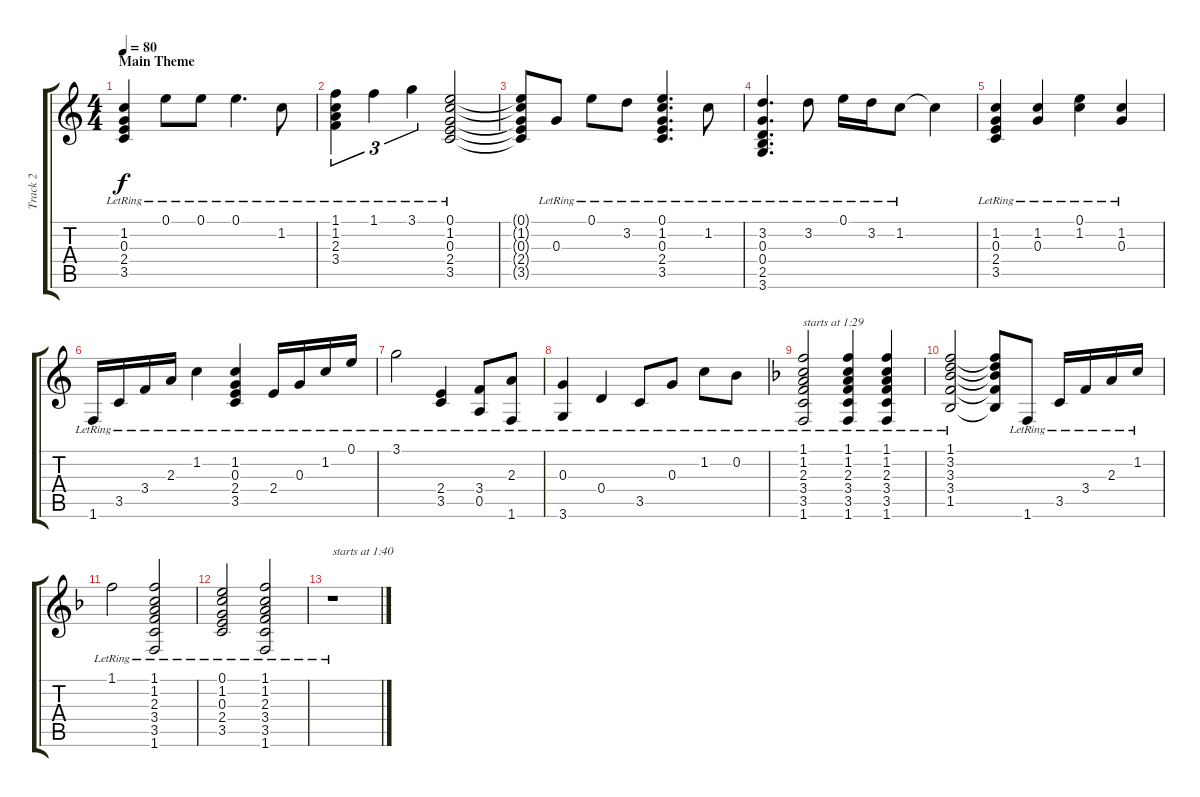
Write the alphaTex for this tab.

\track ("Track 2" "Track 2") {instrument acousticguitarnylon}
\staff {score tabs}
\tuning (E4 B3 G3 D3 A2 E2) {hide}
\ts (4 4)
\section ("" "Main Theme")
\tempo 80
\clef g2
\ks c
(1.2{lr} 0.3{lr} 2.4{lr} 3.5{lr}).4{dy f} 0.1{lr}.8 0.1{lr}.8 0.1{lr}.4{d} 1.2{lr}.8 |
(1.1{lr} 1.2{lr} 2.3{lr} 3.4{lr}).4{tu (3 2)} 1.1{lr}.4{tu (3 2)} 3.1{lr}.4{tu (3 2)} (0.1{lr} 1.2{lr} 0.3{lr} 2.4{lr} 3.5{lr}).2 |
(0.1{t} 1.2{t} 0.3{t} 2.4{t} 3.5{t}).8 0.3{lr}.8 0.1{lr}.8 3.2{lr}.8 (0.1{lr} 1.2{lr} 0.3{lr} 2.4{lr} 3.5{lr}).4{d} 1.2{lr}.8 |
(3.2{lr} 0.3{lr} 0.4{lr} 2.5{lr} 3.6{lr}).4{d} 3.2{lr}.8 0.1{lr}.16 3.2{lr}.16 1.2{lr}.8 1.2{t}.4 |
(1.2{lr} 0.3{lr} 2.4{lr} 3.5{lr}).4 (1.2{lr} 0.3{lr}).4 (0.1{lr} 1.2{lr}).4 (1.2{lr} 0.3{lr}).4 |
1.6{lr}.16 3.5{lr}.16 3.4{lr}.16 2.3{lr}.16 1.2{lr}.4 (1.2{lr} 0.3{lr} 2.4{lr} 3.5{lr}).4 2.4{lr}.16 0.3{lr}.16 1.2{lr}.16 0.1{lr}.16 |
3.1{lr}.2 (2.4{lr} 3.5{lr}).4 (3.4{lr} 0.5{lr}).8 (2.3{lr} 1.6{lr}).8 |
(0.3{lr} 3.6{lr}).4 0.4{lr}.4 3.5{lr}.8 0.3{lr}.8 1.2{lr}.8 0.2{lr}.8 |
\ks f
(1.1{lr} 1.2{lr} 2.3{lr} 3.4{lr} 3.5{lr} 1.6{lr}).2{txt "starts at 1:29"} (1.1{lr} 1.2{lr} 2.3{lr} 3.4{lr} 3.5{lr} 1.6{lr}).4 (1.1{lr} 1.2{lr} 2.3{lr} 3.4{lr} 3.5{lr} 1.6{lr}).4 |
(1.1{lr} 3.2{lr} 3.3{lr} 3.4{lr} 1.5{lr}).2 (1.1{t} 3.2{t} 3.3{t} 3.4{t} 1.5{t}).8 1.6{lr}.8 3.5{lr}.16 3.4{lr}.16 2.3{lr}.16 1.2{lr}.16 |
1.1{lr}.2 (1.1{lr} 1.2{lr} 2.3{lr} 3.4{lr} 3.5{lr} 1.6{lr}).2 |
(0.1{lr} 1.2{lr} 0.3{lr} 2.4{lr} 3.5{lr}).2 (1.1{lr} 1.2{lr} 2.3{lr} 3.4{lr} 3.5{lr} 1.6{lr}).2 |
r.1{txt "starts at 1:40"}
